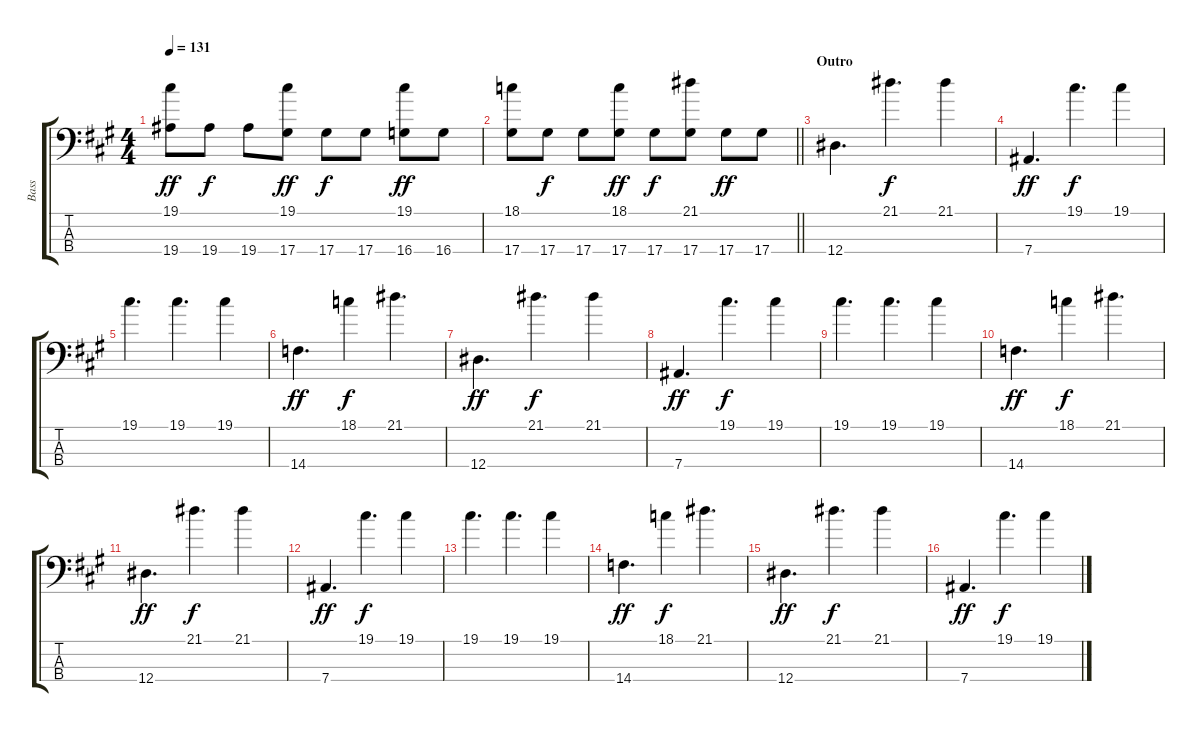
\track ("Bass" "Bass") {instrument electricbassfinger}
\staff {score tabs}
\tuning (Gb2 Db2 Ab1 Eb1) {hide}
\ts (4 4)
\tempo 131
\clef f4
\ks a
(19.1 19.4).8{dy ff} 19.4.8{dy f} 19.4.8 (19.1 17.4).8{dy ff} 17.4.8{dy f} 17.4.8 (19.1 16.4).8{dy ff} 16.4.8 |
\barLineRight lightlight
(18.1 17.4).8 17.4.8{dy f} 17.4.8 (18.1 17.4).8{dy ff} 17.4.8{dy f} (21.1 17.4).8 17.4.8{dy ff} 17.4.8 |
\section ("" "Outro")
12.4.4{d} 21.1.4{d dy f} 21.1.4 |
7.4.4{d dy ff} 19.1.4{d dy f} 19.1.4 |
19.1.4{d} 19.1.4{d} 19.1.4 |
14.4.4{d dy ff} 18.1.4{dy f} 21.1.4{d} |
12.4.4{d dy ff} 21.1.4{d dy f} 21.1.4 |
7.4.4{d dy ff} 19.1.4{d dy f} 19.1.4 |
19.1.4{d} 19.1.4{d} 19.1.4 |
14.4.4{d dy ff} 18.1.4{dy f} 21.1.4{d} |
12.4.4{d dy ff} 21.1.4{d dy f} 21.1.4 |
7.4.4{d dy ff} 19.1.4{d dy f} 19.1.4 |
19.1.4{d} 19.1.4{d} 19.1.4 |
14.4.4{d dy ff} 18.1.4{dy f} 21.1.4{d} |
12.4.4{d dy ff} 21.1.4{d dy f} 21.1.4 |
7.4.4{d dy ff} 19.1.4{d dy f} 19.1.4
